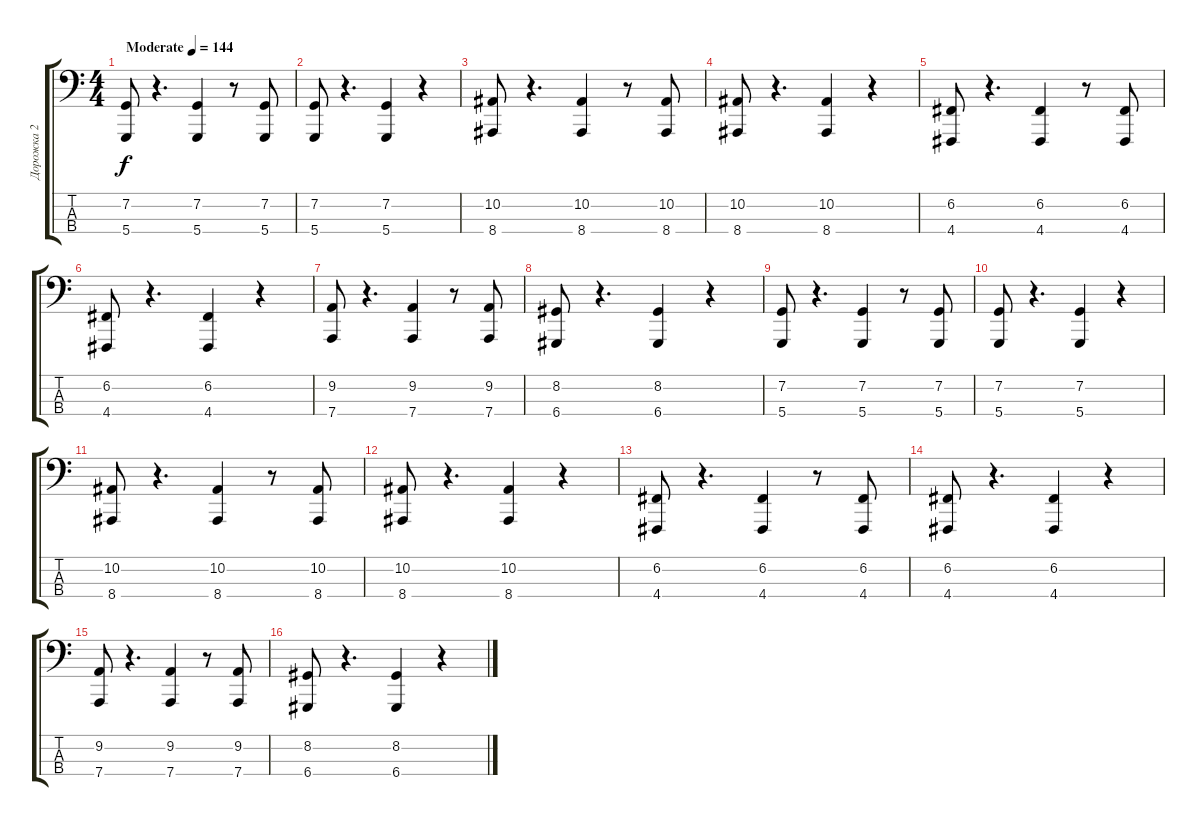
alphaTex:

\track ("Дорожка 2" "Дорожка 2") {instrument synthbrass2}
\staff {score tabs}
\tuning (F2 C2 G1 D1) {hide}
\ts (4 4)
\tempo (144 "Moderate")
\clef f4
\ks c
(7.2 5.4).8{dy f instrument synthbrass2} r.4{d} (7.2 5.4).4 r.8 (7.2 5.4).8 |
(7.2 5.4).8 r.4{d} (7.2 5.4).4 r.4 |
(10.2 8.4).8 r.4{d} (10.2 8.4).4 r.8 (10.2 8.4).8 |
(10.2 8.4).8 r.4{d} (10.2 8.4).4 r.4 |
(6.2 4.4).8 r.4{d} (6.2 4.4).4 r.8 (6.2 4.4).8 |
(6.2 4.4).8 r.4{d} (6.2 4.4).4 r.4 |
(9.2 7.4).8 r.4{d} (9.2 7.4).4 r.8 (9.2 7.4).8 |
(8.2 6.4).8 r.4{d} (8.2 6.4).4 r.4 |
(7.2 5.4).8 r.4{d} (7.2 5.4).4 r.8 (7.2 5.4).8 |
(7.2 5.4).8 r.4{d} (7.2 5.4).4 r.4 |
(10.2 8.4).8 r.4{d} (10.2 8.4).4 r.8 (10.2 8.4).8 |
(10.2 8.4).8 r.4{d} (10.2 8.4).4 r.4 |
(6.2 4.4).8 r.4{d} (6.2 4.4).4 r.8 (6.2 4.4).8 |
(6.2 4.4).8 r.4{d} (6.2 4.4).4 r.4 |
(9.2 7.4).8 r.4{d} (9.2 7.4).4 r.8 (9.2 7.4).8 |
(8.2 6.4).8 r.4{d} (8.2 6.4).4 r.4
